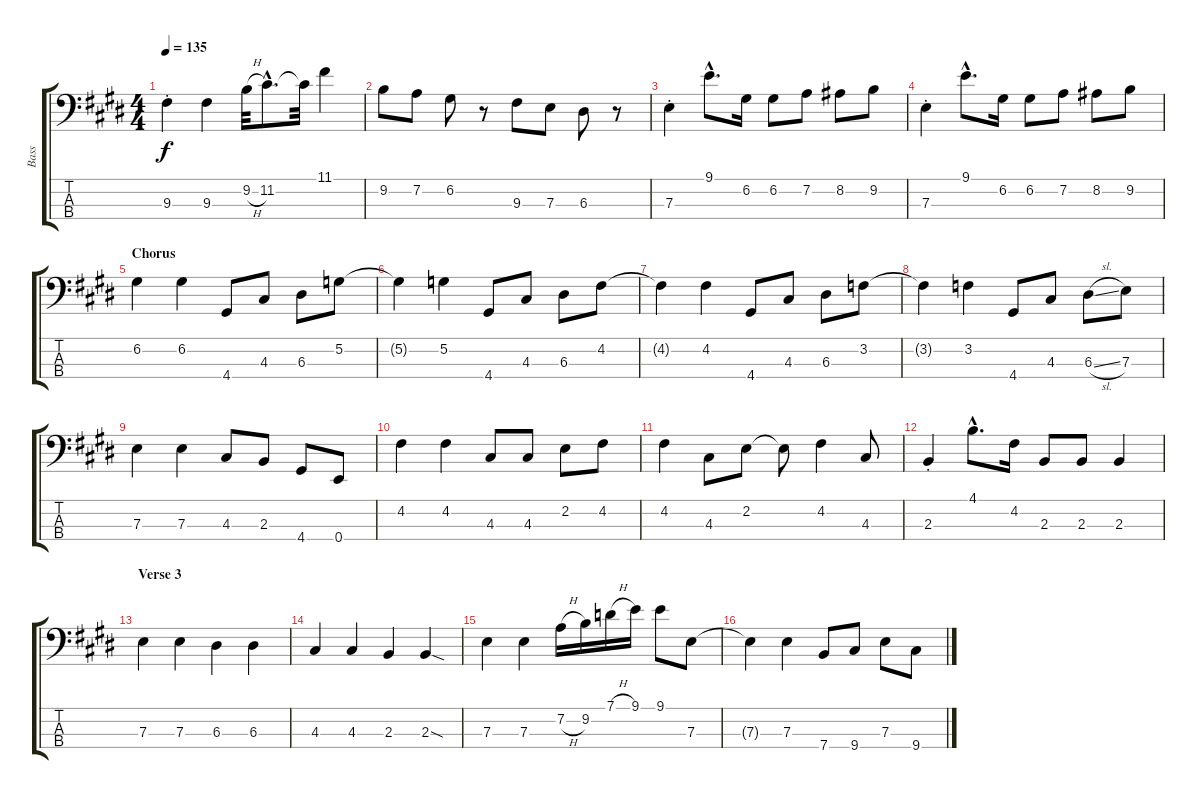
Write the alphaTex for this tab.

\track ("Bass" "Bass") {instrument electricbasspick}
\staff {score tabs}
\tuning (G2 D2 A1 E1) {hide}
\ts (4 4)
\tempo 135
\clef f4
\ks e
9.3{st}.4{dy f} 9.3.4 9.2{h}.32 11.2{hac}.8{d} 11.2{t}.32 11.1.4 |
9.2.8 7.2.8 6.2.8 r.8 9.3.8 7.3.8 6.3.8 r.8 |
7.3{st}.4 9.1{hac}.8{d} 6.2.16 6.2.8 7.2.8 8.2.8 9.2.8 |
7.3{st}.4 9.1{hac}.8{d} 6.2.16 6.2.8 7.2.8 8.2.8 9.2.8 |
\section ("" "Chorus")
6.2.4 6.2.4 4.4.8 4.3.8 6.3.8 5.2.8 |
5.2{t}.4 5.2.4 4.4.8 4.3.8 6.3.8 4.2.8 |
4.2{t}.4 4.2.4 4.4.8 4.3.8 6.3.8 3.2.8 |
3.2{t}.4 3.2.4 4.4.8 4.3.8 6.3{sl}.8 7.3.8 |
7.3.4 7.3.4 4.3.8 2.3.8 4.4.8 0.4.8 |
4.2.4 4.2.4 4.3.8 4.3.8 2.2.8 4.2.8 |
4.2.4 4.3.8 2.2.8 2.2{t}.8 4.2.4 4.3.8 |
2.3{st}.4 4.1{hac}.8{d} 4.2.16 2.3.8 2.3.8 2.3.4 |
\section ("" "Verse 3")
7.3.4 7.3.4 6.3.4 6.3.4 |
4.3.4 4.3.4 2.3.4 2.3{sod}.4 |
7.3.4 7.3.4 7.2{h}.16 9.2.16 7.1{h}.16 9.1.16 9.1.8 7.3.8 |
7.3{t}.4 7.3.4 7.4.8 9.4.8 7.3.8 9.4.8
